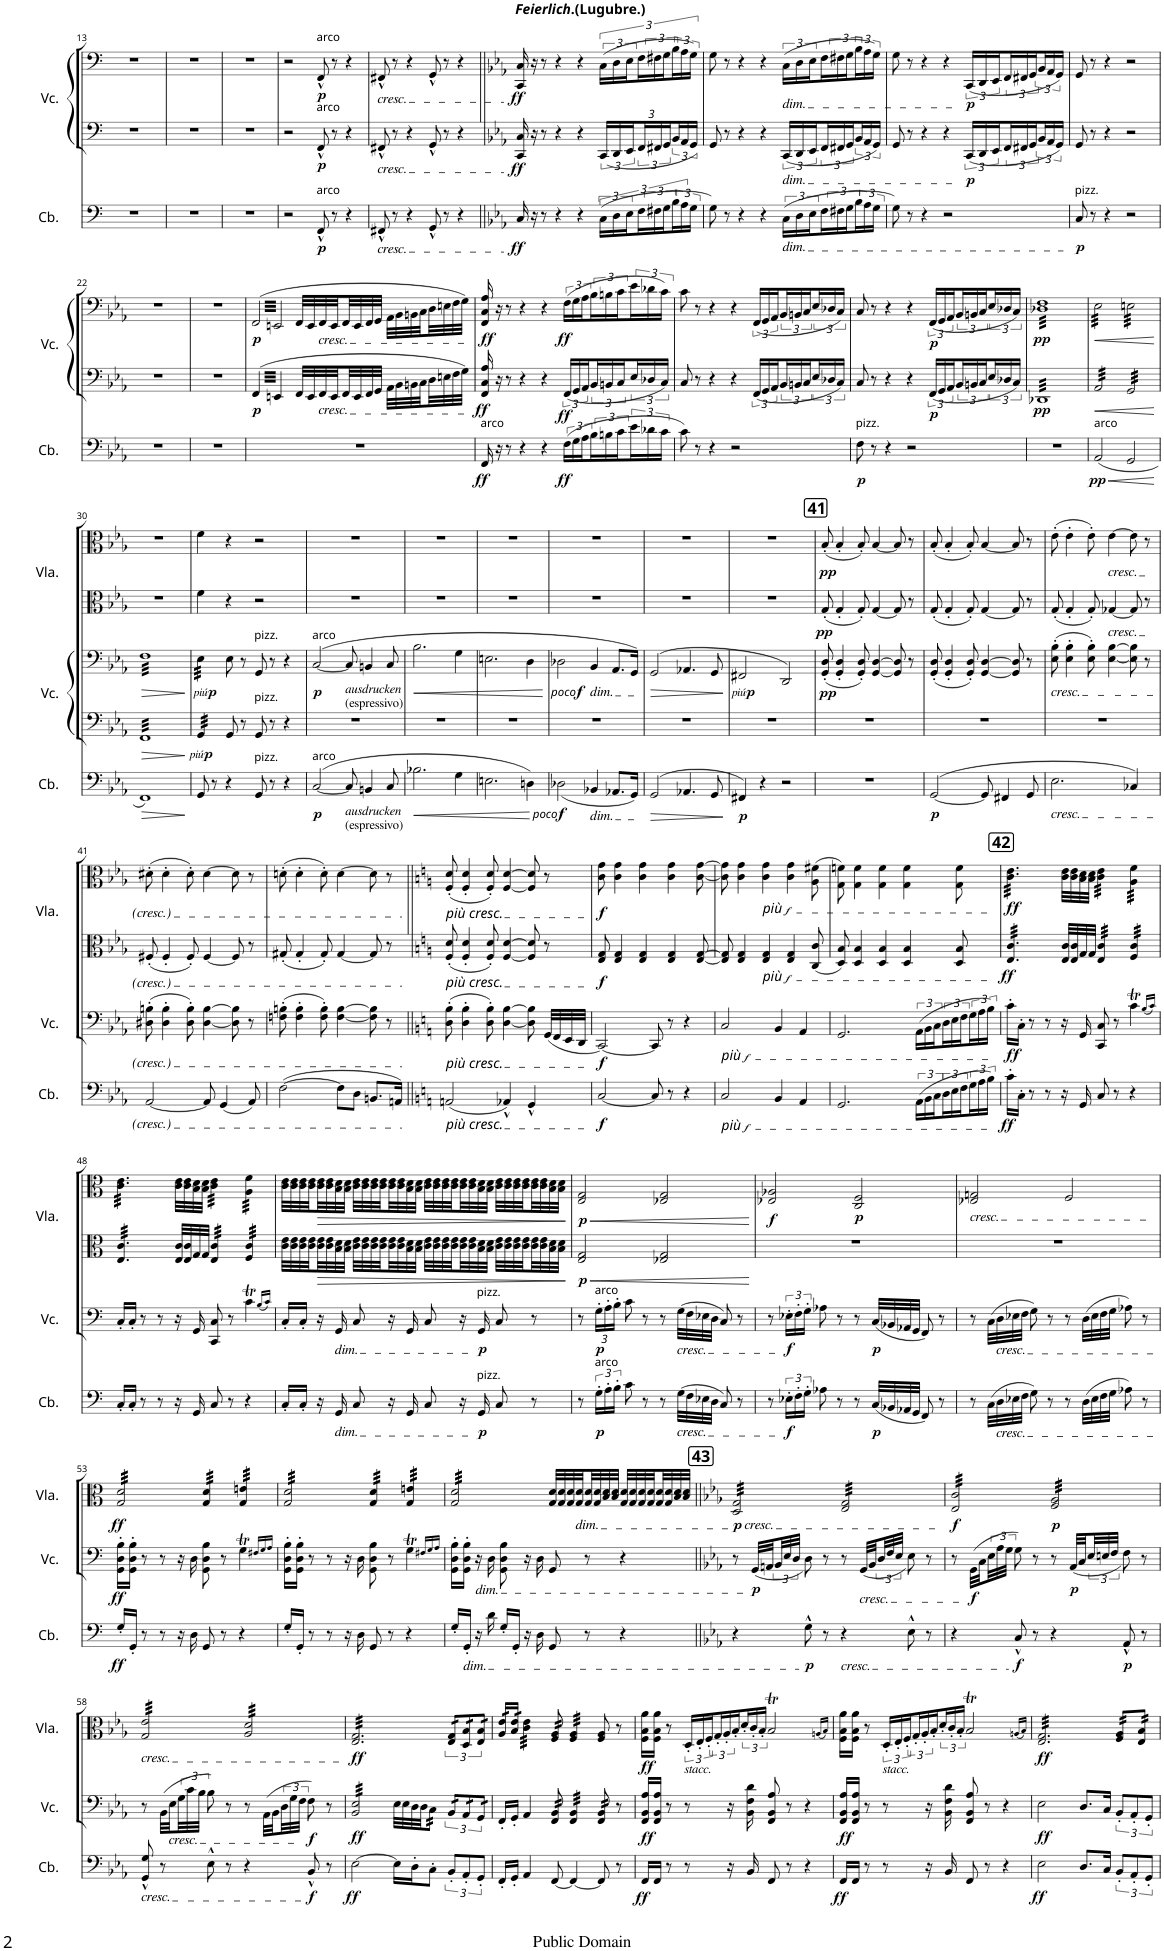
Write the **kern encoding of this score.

**kern	**dynam	**kern	**dynam	**kern	**dynam	**kern	**dynam	**kern	**dynam
*part5	*part5	*part4	*part4	*part3	*part3	*part2	*part2	*part1	*part1
*staff5	*staff5	*staff4	*staff4	*staff3	*staff3	*staff2	*staff2	*staff1	*staff1
*I"Contrabass	*	*I"Violoncello	*	*I"Violoncello	*	*I"Viola	*	*I"Viola	*
*I'Cb.	*	*I'Vc.	*	*I'Vc.	*	*I'Vla.	*	*I'Vla.	*
!!LO:PB:g=z
*clefF4	*	*clefF4	*	*clefF4	*	*clefC3	*	*clefC3	*
*Trd7c12	*	*	*	*	*	*	*	*	*
*k[]	*	*k[]	*	*	*	*k[]	*	*	*
*M4/4	*	*M4/4	*	*M4/4	*	*M4/4	*	*M4/4	*
=13	=13	=13	=13	=13	=13	=13	=13	=13	=13
1r	.	1r	.	1r	.	1r	.	1r	.
=14	=14	=14	=14	=14	=14	=14	=14	=14	=14
1r	.	1r	.	1r	.	1r	.	1r	.
=15	=15	=15	=15	=15	=15	=15	=15	=15	=15
1r	.	1r	.	1r	.	1r	.	1r	.
=16	=16	=16	=16	=16	=16	=16	=16	=16	=16
2r	.	2r	.	2r	.	1r	.	1r	.
!	!	!	!	!LO:TX:a:t=arco	!	!	!	!	!
!	!	!LO:TX:a:t=arco	!	!	!	!	!	!	!
!LO:TX:a:t=arco	!	!	!	!	!	!	!	!	!
!	!LO:DY:b	!	!LO:DY:b	!	!LO:DY:b	!	!	!	!
8FF^^/	p	8FF^^/	p	8FF^^/	p	.	.	.	.
8r	.	8r	.	8r	.	.	.	.	.
4r	.	4r	.	4r	.	.	.	.	.
=17	=17	=17	=17	=17	=17	=17	=17	=17	=17
!	!	!	!	!LO:TX:b:i:t=cresc.	!	!	!	!	!
!	!	!LO:TX:b:i:t=cresc.	!	!	!	!	!	!	!
!LO:TX:b:i:t=cresc.	!	!	!	!	!	!	!	!	!
8FF#X^^/	.	8FF#X^^/	.	8FF#X^^/	.	1r	.	1r	.
8r	.	8r	.	8r	.	.	.	.	.
4r	.	4r	.	4r	.	.	.	.	.
8GG^^/	.	8GG^^/	.	8GG^^/	.	.	.	.	.
8r	.	8r	.	8r	.	.	.	.	.
4r	.	4r	.	4r	.	.	.	.	.
=18||	=18||	=18||	=18||	=18||	=18||	=18||	=18||	=18||	=18||
*k[b-e-a-]	*	*k[b-e-a-]	*	*k[b-e-a-]	*	*k[b-e-a-]	*	*k[b-e-a-]	*
!	!LO:DY:b	!	!LO:DY:b	!	!LO:DY:b	!	!	!	!
16C/	ff	16CC/ 16C/	ff	16CC/ 16C/	ff	1r	.	1r	.
16r	.	16r	.	16r	.	.	.	.	.
8r	.	8r	.	8r	.	.	.	.	.
4r	.	4r	.	4r	.	.	.	.	.
4r	.	4r	.	4r	.	.	.	.	.
*	*	*Xbrackettup	*	*	*	*	*	*	*
(36C\LL	.	36CC/LL	.	(36C\LL	.	.	.	.	.
36D\	.	36DD/	.	36D\	.	.	.	.	.
36E-\J	.	36EE-/J	.	36E-\J	.	.	.	.	.
36F\L	.	36FF/L	.	36F\L	.	.	.	.	.
36F#X\	.	36FF#X/	.	36F#X\	.	.	.	.	.
36G\J	.	36GG/J	.	36G\J	.	.	.	.	.
36B-\L	.	36BB-/L	.	36B-\L	.	.	.	.	.
36A-\	.	36AA-/	.	36A-\	.	.	.	.	.
36G\JJ	.	36GG/JJ	.	36G\JJ)	.	.	.	.	.
=19	=19	=19	=19	=19	=19	=19	=19	=19	=19
8G\)	.	8GG/	.	8G\	.	1r	.	1r	.
8r	.	8r	.	8r	.	.	.	.	.
4r	.	4r	.	4r	.	.	.	.	.
4r	.	4r	.	4r	.	.	.	.	.
!	!	!	!	!LO:TX:b:i:t=dim.	!	!	!	!	!
!	!	!LO:TX:b:i:t=dim.	!	!	!	!	!	!	!
!LO:TX:b:i:t=dim.	!	!	!	!	!	!	!	!	!
(36C\LL	.	36CC/LL	.	(36C\LL	.	.	.	.	.
36D\	.	36DD/	.	36D\	.	.	.	.	.
36E-\J	.	36EE-/J	.	36E-\J	.	.	.	.	.
36F\L	.	36FF/L	.	36F\L	.	.	.	.	.
36F#X\	.	36FF#X/	.	36F#X\	.	.	.	.	.
36G\J	.	36GG/J	.	36G\J	.	.	.	.	.
36B-\L	.	36BB-/L	.	36B-\L	.	.	.	.	.
36A-\	.	36AA-/	.	36A-\	.	.	.	.	.
36G\JJ	.	36GG/JJ	.	36G\JJ)	.	.	.	.	.
=20	=20	=20	=20	=20	=20	=20	=20	=20	=20
8G\)	.	8GG/	.	8G\	.	1r	.	1r	.
8r	.	8r	.	8r	.	.	.	.	.
4r	.	4r	.	4r	.	.	.	.	.
2r	.	4r	.	4r	.	.	.	.	.
*	*	*	*	*Xbrackettup	*	*	*	*	*
!	!	!	!LO:DY:b	!	!LO:DY:b	!	!	!	!
.	.	36CC/LL	p	(36CC/LL	p	.	.	.	.
.	.	36DD/	.	36DD/	.	.	.	.	.
.	.	36EE-/J	.	36EE-/J	.	.	.	.	.
.	.	36FF/L	.	36FF/L	.	.	.	.	.
.	.	36FF#X/	.	36FF#X/	.	.	.	.	.
.	.	36GG/J	.	36GG/J	.	.	.	.	.
.	.	36BB-/L	.	36BB-/L	.	.	.	.	.
.	.	36AA-/	.	36AA-/	.	.	.	.	.
.	.	36GG/JJ	.	36GG/JJ)	.	.	.	.	.
=21	=21	=21	=21	=21	=21	=21	=21	=21	=21
!LO:TX:a:t=pizz.	!	!	!	!	!	!	!	!	!
!	!LO:DY:b	!	!	!	!	!	!	!	!
8C/	p	8GG/	.	8GG/	.	1r	.	1r	.
8r	.	8r	.	8r	.	.	.	.	.
4r	.	4r	.	4r	.	.	.	.	.
2r	.	2r	.	2r	.	.	.	.	.
!!LO:LB:g=z
=22	=22	=22	=22	=22	=22	=22	=22	=22	=22
1r	.	1r	.	1r	.	1r	.	1r	.
=23	=23	=23	=23	=23	=23	=23	=23	=23	=23
1r	.	1r	.	1r	.	1r	.	1r	.
=24	=24	=24	=24	=24	=24	=24	=24	=24	=24
!	!	!	!LO:DY:b	!	!LO:DY:b	!	!	!	!
*	*	*	*	*tremolo	*	*	*	*	*
1r	.	4FF/	p	(32FF/LLL	p	1r	.	1r	.
.	.	.	.	32EEn/	.	.	.	.	.
.	.	.	.	32FF/	.	.	.	.	.
.	.	.	.	32EEn/	.	.	.	.	.
.	.	.	.	32FF/	.	.	.	.	.
.	.	.	.	32EEn/	.	.	.	.	.
.	.	.	.	32FF/	.	.	.	.	.
.	.	.	.	32EEn/	.	.	.	.	.
.	.	4EEn/	.	32FF/	.	.	.	.	.
.	.	.	.	32EEn/	.	.	.	.	.
.	.	.	.	32FF/	.	.	.	.	.
.	.	.	.	32EEn/	.	.	.	.	.
.	.	.	.	32FF/	.	.	.	.	.
.	.	.	.	32EEn/	.	.	.	.	.
.	.	.	.	32FF/	.	.	.	.	.
.	.	.	.	32EEn/JJJ	.	.	.	.	.
*	*	*	*	*Xtremolo	*	*	*	*	*
.	.	32FF/LLL	.	32FF/LLL	.	.	.	.	.
.	.	32EE/	.	32EE/	.	.	.	.	.
!	!	!	!	!LO:TX:b:i:t=cresc.	!	!	!	!	!
!	!	!LO:TX:b:i:t=cresc.	!	!	!	!	!	!	!
.	.	32FF/	.	32FF/	.	.	.	.	.
.	.	32EE/	.	32EE/	.	.	.	.	.
.	.	32FF/	.	32FF/	.	.	.	.	.
.	.	32EE/	.	32EE/	.	.	.	.	.
.	.	32FF/	.	32FF/	.	.	.	.	.
.	.	32GG/JJJ	.	32GG/JJJ	.	.	.	.	.
.	.	32AA-\LLL	.	32AA-\LLL	.	.	.	.	.
.	.	32BB-\	.	32BB-\	.	.	.	.	.
.	.	32BBn\	.	32BBn\	.	.	.	.	.
.	.	32C\	.	32C\	.	.	.	.	.
.	.	32D\	.	32D\	.	.	.	.	.
.	.	32En\	.	32En\	.	.	.	.	.
.	.	32F\	.	32F\	.	.	.	.	.
.	.	32G\JJJ	.	32G\JJJ)	.	.	.	.	.
=25	=25	=25	=25	=25	=25	=25	=25	=25	=25
!LO:TX:a:t=arco	!	!	!	!	!	!	!	!	!
!	!LO:DY:b	!	!LO:DY:b	!	!LO:DY:b	!	!	!	!
16FF/	ff	16FF/ 16C/ 16A-/	ff	16FF/ 16C/ 16A-/	ff	1r	.	1r	.
16r	.	16r	.	16r	.	.	.	.	.
8r	.	8r	.	8r	.	.	.	.	.
4r	.	4r	.	4r	.	.	.	.	.
4r	.	4r	.	4r	.	.	.	.	.
*	*	*brackettup	*	*brackettup	*	*	*	*	*
!	!LO:DY:b	!	!LO:DY:b	!	!LO:DY:b	!	!	!	!
(36F\LL	ff	36FF/LL	ff	(36F\LL	ff	.	.	.	.
36G\	.	36GG/	.	36G\	.	.	.	.	.
36A-\J	.	36AA-/J	.	36A-\J	.	.	.	.	.
36B-\L	.	36BB-/L	.	36B-\L	.	.	.	.	.
36Bn\	.	36BBn/	.	36Bn\	.	.	.	.	.
36c\J	.	36C/J	.	36c\J	.	.	.	.	.
36e-\L	.	36E-/L	.	36e-\L	.	.	.	.	.
36d-X\	.	36D-X/	.	36d-X\	.	.	.	.	.
36c\JJ	.	36C/JJ	.	36c\JJ)	.	.	.	.	.
=26	=26	=26	=26	=26	=26	=26	=26	=26	=26
8c\)	.	8C/	.	8c\	.	1r	.	1r	.
8r	.	8r	.	8r	.	.	.	.	.
4r	.	4r	.	4r	.	.	.	.	.
2r	.	4r	.	4r	.	.	.	.	.
*	*	*Xbrackettup	*	*Xbrackettup	*	*	*	*	*
.	.	36FF/LL	.	(36FF/LL	.	.	.	.	.
.	.	36GG/	.	36GG/	.	.	.	.	.
.	.	36AA-/J	.	36AA-/J	.	.	.	.	.
.	.	36BB-/L	.	36BB-/L	.	.	.	.	.
.	.	36BBn/	.	36BBn/	.	.	.	.	.
.	.	36C/J	.	36C/J	.	.	.	.	.
.	.	36E-/L	.	36E-/L	.	.	.	.	.
.	.	36D-X/	.	36D-X/	.	.	.	.	.
.	.	36C/JJ	.	36C/JJ)	.	.	.	.	.
=27	=27	=27	=27	=27	=27	=27	=27	=27	=27
!LO:TX:a:t=pizz.	!	!	!	!	!	!	!	!	!
!	!LO:DY:b	!	!	!	!	!	!	!	!
8F\	p	8C/	.	8C/	.	1r	.	1r	.
8r	.	8r	.	8r	.	.	.	.	.
4r	.	4r	.	4r	.	.	.	.	.
2r	.	4r	.	4r	.	.	.	.	.
!	!	!	!LO:DY:b	!	!LO:DY:b	!	!	!	!
.	.	36FF/LL	p	(36FF/LL	p	.	.	.	.
.	.	36GG/	.	36GG/	.	.	.	.	.
.	.	36AA-/J	.	36AA-/J	.	.	.	.	.
.	.	36BB-/L	.	36BB-/L	.	.	.	.	.
.	.	36BBn/	.	36BBn/	.	.	.	.	.
.	.	36C/J	.	36C/J	.	.	.	.	.
.	.	36E-/L	.	36E-/L	.	.	.	.	.
.	.	36D-X/	.	36D-X/	.	.	.	.	.
.	.	36C/JJ	.	36C/JJ)	.	.	.	.	.
=28	=28	=28	=28	=28	=28	=28	=28	=28	=28
!	!	!	!LO:DY:b	!	!LO:DY:b	!	!	!	!
*	*	*tremolo	*	*	*	*	*	*	*
*	*	*	*	*tremolo	*	*	*	*	*
1r	.	32DD-XLLL	pp	32D-X 32FLLL	pp	1r	.	1r	.
.	.	32DD-X	.	32D-X 32F	.	.	.	.	.
.	.	32DD-X	.	32D-X 32F	.	.	.	.	.
.	.	32DD-X	.	32D-X 32F	.	.	.	.	.
.	.	32DD-X	.	32D-X 32F	.	.	.	.	.
.	.	32DD-X	.	32D-X 32F	.	.	.	.	.
.	.	32DD-X	.	32D-X 32F	.	.	.	.	.
.	.	32DD-X	.	32D-X 32F	.	.	.	.	.
.	.	32DD-X	.	32D-X 32F	.	.	.	.	.
.	.	32DD-X	.	32D-X 32F	.	.	.	.	.
.	.	32DD-X	.	32D-X 32F	.	.	.	.	.
.	.	32DD-X	.	32D-X 32F	.	.	.	.	.
.	.	32DD-X	.	32D-X 32F	.	.	.	.	.
.	.	32DD-X	.	32D-X 32F	.	.	.	.	.
.	.	32DD-X	.	32D-X 32F	.	.	.	.	.
.	.	32DD-X	.	32D-X 32F	.	.	.	.	.
.	.	32DD-X	.	32D-X 32F	.	.	.	.	.
.	.	32DD-X	.	32D-X 32F	.	.	.	.	.
.	.	32DD-X	.	32D-X 32F	.	.	.	.	.
.	.	32DD-X	.	32D-X 32F	.	.	.	.	.
.	.	32DD-X	.	32D-X 32F	.	.	.	.	.
.	.	32DD-X	.	32D-X 32F	.	.	.	.	.
.	.	32DD-X	.	32D-X 32F	.	.	.	.	.
.	.	32DD-X	.	32D-X 32F	.	.	.	.	.
.	.	32DD-X	.	32D-X 32F	.	.	.	.	.
.	.	32DD-X	.	32D-X 32F	.	.	.	.	.
.	.	32DD-X	.	32D-X 32F	.	.	.	.	.
.	.	32DD-X	.	32D-X 32F	.	.	.	.	.
.	.	32DD-X	.	32D-X 32F	.	.	.	.	.
.	.	32DD-X	.	32D-X 32F	.	.	.	.	.
.	.	32DD-X	.	32D-X 32F	.	.	.	.	.
.	.	32DD-XJJJ	.	32D-X 32FJJJ	.	.	.	.	.
=29	=29	=29	=29	=29	=29	=29	=29	=29	=29
!LO:TX:a:t=arco	!	!	!	!	!	!	!	!	!
!	!LO:HP:b	!	!	!	!LO:HP:b	!	!	!	!
!	!LO:DY:n=1:b	!	!	!	!	!	!	!	!
(2AA-/	< pp	32AA-/LLL	.	32E-\LLL	<	1r	.	1r	.
.	.	32AA-/	.	32E-\	.	.	.	.	.
.	.	32AA-/	.	32E-\	.	.	.	.	.
.	.	32AA-/	.	32E-\	.	.	.	.	.
.	.	32AA-/	.	32E-\	.	.	.	.	.
.	.	32AA-/	.	32E-\	.	.	.	.	.
.	.	32AA-/	.	32E-\	.	.	.	.	.
.	.	32AA-/	.	32E-\	.	.	.	.	.
.	.	32AA-/	.	32E-\	.	.	.	.	.
.	.	32AA-/	.	32E-\	.	.	.	.	.
.	.	32AA-/	.	32E-\	.	.	.	.	.
.	.	32AA-/	.	32E-\	.	.	.	.	.
.	.	32AA-/	.	32E-\	.	.	.	.	.
.	.	32AA-/	.	32E-\	.	.	.	.	.
.	.	32AA-/	.	32E-\	.	.	.	.	.
.	.	32AA-/JJJ	.	32E-\JJJ	.	.	.	.	.
2GG/	.	32GG/LLL	.	32En\LLL	.	.	.	.	.
.	.	32GG/	.	32En\	.	.	.	.	.
.	.	32GG/	.	32En\	.	.	.	.	.
.	.	32GG/	.	32En\	.	.	.	.	.
.	.	32GG/	.	32En\	.	.	.	.	.
.	.	32GG/	.	32En\	.	.	.	.	.
.	.	32GG/	.	32En\	.	.	.	.	.
.	.	32GG/	.	32En\	.	.	.	.	.
.	.	32GG/	.	32En\	.	.	.	.	.
.	.	32GG/	.	32En\	.	.	.	.	.
.	.	32GG/	.	32En\	.	.	.	.	.
.	.	32GG/	.	32En\	.	.	.	.	.
.	.	32GG/	.	32En\	.	.	.	.	.
.	.	32GG/	.	32En\	.	.	.	.	.
.	.	32GG/	.	32En\	.	.	.	.	.
.	.	32GG/JJJ	.	32En\JJJ	.	.	.	.	.
.	[	.	.	.	[	.	.	.	.
!!LO:LB:g=z
=30	=30	=30	=30	=30	=30	=30	=30	=30	=30
!	!LO:HP:b	!	!	!	!LO:HP:b	!	!	!	!
1FF)	>	32FFLLL	.	32FLLL	>	1r	.	1r	.
.	.	32FF	.	32F	.	.	.	.	.
.	.	32FF	.	32F	.	.	.	.	.
.	.	32FF	.	32F	.	.	.	.	.
.	.	32FF	.	32F	.	.	.	.	.
.	.	32FF	.	32F	.	.	.	.	.
.	.	32FF	.	32F	.	.	.	.	.
.	.	32FF	.	32F	.	.	.	.	.
.	.	32FF	.	32F	.	.	.	.	.
.	.	32FF	.	32F	.	.	.	.	.
.	.	32FF	.	32F	.	.	.	.	.
.	.	32FF	.	32F	.	.	.	.	.
.	.	32FF	.	32F	.	.	.	.	.
.	.	32FF	.	32F	.	.	.	.	.
.	.	32FF	.	32F	.	.	.	.	.
.	.	32FF	.	32F	.	.	.	.	.
.	.	32FF	.	32F	.	.	.	.	.
.	.	32FF	.	32F	.	.	.	.	.
.	.	32FF	.	32F	.	.	.	.	.
.	.	32FF	.	32F	.	.	.	.	.
.	.	32FF	.	32F	.	.	.	.	.
.	.	32FF	.	32F	.	.	.	.	.
.	.	32FF	.	32F	.	.	.	.	.
.	.	32FF	.	32F	.	.	.	.	.
.	.	32FF	.	32F	.	.	.	.	.
.	.	32FF	.	32F	.	.	.	.	.
.	.	32FF	.	32F	.	.	.	.	.
.	.	32FF	.	32F	.	.	.	.	.
.	.	32FF	.	32F	.	.	.	.	.
.	.	32FF	.	32F	.	.	.	.	.
.	.	32FF	.	32F	.	.	.	.	.
.	.	32FFJJJ	.	32FJJJ	.	.	.	.	.
.	]	.	.	.	]	.	.	.	.
=31	=31	=31	=31	=31	=31	=31	=31	=31	=31
!	!	!	!LO:DY:b	!	!	!	!	!	!
!	!	!	!LO:DY:n=1:b	!	!LO:DY:b	!	!	!	!
!	!	!	!	!	!LO:DY:n=1:b	!	!	!	!
8GG/	.	32GG/LLL	other-dynamics p	32E-\LLL	other-dynamics p	4f\	.	4f\	.
.	.	32GG/	.	32E-\	.	.	.	.	.
.	.	32GG/	.	32E-\	.	.	.	.	.
.	.	32GG/	.	32E-\	.	.	.	.	.
8r	.	32GG/	.	32E-\	.	.	.	.	.
.	.	32GG/	.	32E-\	.	.	.	.	.
.	.	32GG/	.	32E-\	.	.	.	.	.
.	.	32GG/JJJ	.	32E-\JJJ	.	.	.	.	.
*	*	*	*	*Xtremolo	*	*	*	*	*
*	*	*Xtremolo	*	*	*	*	*	*	*
4r	.	8GG/	.	8E-\	.	4r	.	4r	.
.	.	8r	.	8r	.	.	.	.	.
!	!	!	!	!LO:TX:a:t=pizz.	!	!	!	!	!
!	!	!LO:TX:a:t=pizz.	!	!	!	!	!	!	!
!LO:TX:a:t=pizz.	!	!	!	!	!	!	!	!	!
8GG/	.	8GG/	.	8GG/	.	2r	.	2r	.
8r	.	8r	.	8r	.	.	.	.	.
4r	.	4r	.	4r	.	.	.	.	.
=32	=32	=32	=32	=32	=32	=32	=32	=32	=32
!	!	!	!	!LO:TX:a:t=arco	!	!	!	!	!
!LO:TX:a:t=arco	!	!	!	!	!	!	!	!	!
!	!LO:DY:b	!	!	!	!LO:DY:b	!	!	!	!
([2C/	p	1r	.	([2C/	p	1r	.	1r	.
!	!	!	!	!LO:TX:b:i:t=ausdrucken	!	!	!	!	!
!	!	!	!	!LO:TX:b:t=(espressivo)	!	!	!	!	!
!LO:TX:b:i:t=ausdrucken	!	!	!	!	!	!	!	!	!
!LO:TX:b:t=(espressivo)	!	!	!	!	!	!	!	!	!
8C/]	.	.	.	8C/]	.	.	.	.	.
4BBn/	.	.	.	4BBn/	.	.	.	.	.
8C/	.	.	.	8C/	.	.	.	.	.
=33	=33	=33	=33	=33	=33	=33	=33	=33	=33
!	!LO:HP:b	!	!	!	!LO:HP:b	!	!	!	!
2.B-X\	<	1r	.	2.B-\	<	1r	.	1r	.
4G\	.	.	.	4G\	.	.	.	.	.
=34	=34	=34	=34	=34	=34	=34	=34	=34	=34
2.En\	.	1r	.	2.En\	.	1r	.	1r	.
4Dn\)	.	.	.	4D\	.	.	.	.	.
.	[	.	.	.	[	.	.	.	.
=35	=35	=35	=35	=35	=35	=35	=35	=35	=35
!	!LO:DY:b	!	!	!	!	!	!	!	!
!	!LO:DY:n=1:b	!	!	!	!LO:DY:b	!	!	!	!
!	!	!	!	!	!LO:DY:n=1:b	!	!	!	!
(<2D-X\	other-dynamics f	1r	.	2D-X\	other-dynamics f	1r	.	1r	.
!	!	!	!	!LO:TX:b:i:t=dim.	!	!	!	!	!
!LO:TX:b:i:t=dim.	!	!	!	!	!	!	!	!	!
4BB-X/	.	.	.	4BB-/	.	.	.	.	.
8.AA-X/L	.	.	.	8.AA-/L	.	.	.	.	.
16GG/Jk)	.	.	.	16GG/Jk)	.	.	.	.	.
=36	=36	=36	=36	=36	=36	=36	=36	=36	=36
!	!LO:HP:b	!	!	!	!LO:HP:b	!	!	!	!
(>2GG/	>	1r	.	(>2GG/	>	1r	.	1r	.
4.AA-X/	.	.	.	4.AA-X/	.	.	.	.	.
8GG/	.	.	.	8GG/	.	.	.	.	.
.	]	.	.	.	]	.	.	.	.
=37	=37	=37	=37	=37	=37	=37	=37	=37	=37
!	!LO:DY:b	!	!	!	!LO:DY:b	!	!	!	!
!	!	!	!	!	!LO:DY:n=1:b	!	!	!	!
4FF#X/)	p	1r	.	2FF#X/	other-dynamics p	1r	.	1r	.
4r	.	.	.	.	.	.	.	.	.
2r	.	.	.	2DD/)	.	.	.	.	.
=38	=38	=38	=38	=38	=38	=38	=38	=38	=38
!	!	!	!	!	!LO:DY:b	!	!LO:DY:b	!	!LO:DY:b
1r	.	1r	.	(8GG/' 8D/'	pp	8G'/	pp	(8B-'/	pp
.	.	.	.	4GG/' 4D/'	.	4G'/	.	4B-'/	.
.	.	.	.	8GG/' 8D/')	.	8G'/	.	8B-'/)	.
.	.	.	.	[4GG/ [4D/	.	[4G/	.	[4B-/	.
.	.	.	.	8GG/] 8D/]	.	8G/]	.	8B-/]	.
.	.	.	.	8r	.	8r	.	8r	.
=39	=39	=39	=39	=39	=39	=39	=39	=39	=39
!	!LO:DY:b	!	!	!	!	!	!	!	!
([2GG/	p	1r	.	(8GG/' 8D/'	.	8G'/	.	(8B-'/	.
.	.	.	.	4GG/' 4D/'	.	4G'/	.	4B-'/	.
.	.	.	.	8GG/' 8D/')	.	8G'/	.	8B-'/)	.
8GG/]	.	.	.	[4GG/ [4D/	.	[4G/	.	[4B-/	.
4FF#X/	.	.	.	.	.	.	.	.	.
.	.	.	.	8GG/] 8D/]	.	8G/]	.	8B-/]	.
8GG/	.	.	.	8r	.	8r	.	8r	.
=40	=40	=40	=40	=40	=40	=40	=40	=40	=40
!	!	!	!	!LO:TX:b:i:t=cresc.	!	!	!	!	!
!LO:TX:b:i:t=cresc.	!	!	!	!	!	!	!	!	!
2.E-\	.	1r	.	(8E-\' 8B-\'	.	8G'/	.	(8e-'\	.
.	.	.	.	4E-\' 4B-\'	.	4G'/	.	4e-'\	.
.	.	.	.	8E-\' 8B-\')	.	8G'/	.	8e-'\)	.
!	!	!	!	!	!	!	!	!LO:TX:b:i:t=cresc.	!
!	!	!	!	!	!	!LO:TX:b:i:t=cresc.	!	!	!
.	.	.	.	[4E-\ [4B-\	.	[4G-X/	.	[4e-\	.
4C-X/)	.	.	.	8E-\] 8B-\]	.	8G-/]	.	8e-\]	.
.	.	.	.	8r	.	8r	.	8r	.
!!LO:LB:g=z
=41	=41	=41	=41	=41	=41	=41	=41	=41	=41
[2AA-/	.	1r	.	(8D#X\' 8Bn\'	.	8F#X'/	.	(8d#X'\	.
.	.	.	.	4D#\' 4B\'	.	4F#'/	.	4d#'\	.
.	.	.	.	8D#\' 8B\')	.	8F#'/	.	8d#'\)	.
8AA-/]	.	.	.	[4D#\ [4B\	.	[4F#/	.	[4d#\	.
(4GG/	.	.	.	.	.	.	.	.	.
.	.	.	.	8D#\] 8B\]	.	8F#/]	.	8d#\]	.
8AA-/)	.	.	.	8r	.	8r	.	8r	.
=42	=42	=42	=42	=42	=42	=42	=42	=42	=42
([2F\	.	1r	.	(8Fn\' 8Bn\'	.	8G#X'/	.	(8dn'\	.
.	.	.	.	4F\' 4B\'	.	4G#'/	.	4d'\	.
.	.	.	.	8F\' 8B\')	.	8G#'/	.	8d'\)	.
8F\L]	.	.	.	[4F\ [4B\	.	[4G#/	.	[4d\	.
8D\J	.	.	.	.	.	.	.	.	.
8.BBn/L	.	.	.	8F\] 8B\]	.	8G#/]	.	8d\]	.
.	.	.	.	8r	.	8r	.	8r	.
16AAn/Jk)	.	.	.	.	.	.	.	.	.
=43||	=43||	=43||	=43||	=43||	=43||	=43||	=43||	=43||	=43||
*k[]	*	*k[]	*	*k[]	*	*k[]	*	*k[]	*
!	!	!	!	!	!	!	!	!LO:TX:b:i:t=più cresc.	!
!	!	!	!	!	!	!LO:TX:b:i:t=più cresc.	!	!	!
!	!	!	!	!LO:TX:b:i:t=più cresc.	!	!	!	!	!
!LO:TX:b:i:t=più cresc.	!	!	!	!	!	!	!	!	!
(2AAn/	.	1r	.	(8D\' 8B\'	.	8F/' 8d/'	.	(8F/' 8d/'	.
.	.	.	.	4D\' 4B\'	.	4F/' 4d/'	.	4F/' 4d/'	.
.	.	.	.	8D\' 8B\')	.	8F/' 8d/'	.	8F/' 8d/')	.
4AA-X^^/)	.	.	.	[4D\ [4B\	.	[4F/ [4d/	.	[4F/ [4d/	.
4GG^^/	.	.	.	8D\] 8B\]	.	8F/] 8d/]	.	8F/] 8d/]	.
.	.	.	.	(32GG/LLL	.	8r	.	8r	.
.	.	.	.	32FF/	.	.	.	.	.
.	.	.	.	32EE/	.	.	.	.	.
.	.	.	.	32DD/JJJ	.	.	.	.	.
=44	=44	=44	=44	=44	=44	=44	=44	=44	=44
!	!LO:DY:b	!	!	!	!LO:DY:b	!	!LO:DY:b	!	!LO:DY:b
[2C/	f	1r	.	[2CC/)	f	8E/' 8G/'	f	8c\' 8g\'	f
.	.	.	.	.	.	4E/ 4G/	.	4c\ 4g\	.
.	.	.	.	.	.	4E/ 4G/	.	4c\ 4g\	.
8C/]	.	.	.	8CC/]	.	.	.	.	.
8r	.	.	.	8r	.	4E/ 4G/	.	4c\ 4g\	.
4r	.	.	.	4r	.	.	.	.	.
.	.	.	.	.	.	[8E/ [8G/	.	[8c\ [8g\	.
=45	=45	=45	=45	=45	=45	=45	=45	=45	=45
!	!	!	!	!LO:TX:b:i:t=più	!	!	!	!	!
!LO:TX:b:i:t=più	!	!	!	!	!	!	!	!	!
2C/	.	1r	.	2C/	.	8E/] 8G/]	.	8c\] 8g\]	.
.	.	.	.	.	.	4E/ 4G/	.	4c\ 4g\	.
!	!	!	!	!	!	!	!	!LO:TX:b:i:t=più	!
!	!	!	!	!	!	!LO:TX:b:i:t=più	!	!	!
.	.	.	.	.	.	4E/ 4G/	.	4c\ 4g\	.
4BB/	.	.	.	4BB/	.	.	.	.	.
.	.	.	.	.	.	4E/ 4G/	.	4c\ 4g\	.
4AA/	.	.	.	4AA/	.	.	.	.	.
.	.	.	.	.	.	8C/ 8c/	.	(8A\ 8f#X\	.
=46	=46	=46	=46	=46	=46	=46	=46	=46	=46
2.GG/	.	1r	.	2.GG/	.	8D/ 8B/	.	8G\ 8fn\)	.
.	.	.	.	.	.	4D/ 4B/	.	4G\ 4f\	.
.	.	.	.	.	.	4D/ 4B/	.	4G\ 4f\	.
.	.	.	.	.	.	4D/ 4B/	.	4G\ 4f\	.
*	*	*	*	*brackettup	*	*	*	*	*
(36AA\LL	.	.	.	(36AA\LL	.	.	.	.	.
36BB\	.	.	.	36BB\	.	.	.	.	.
36C\J	.	.	.	36C\J	.	.	.	.	.
36D\L	.	.	.	36D\L	.	.	.	.	.
36E\	.	.	.	36E\	.	.	.	.	.
.	.	.	.	.	.	8D/ 8B/	.	8G\ 8f\	.
36F\J	.	.	.	36F\J	.	.	.	.	.
36G\L	.	.	.	36G\L	.	.	.	.	.
36A\	.	.	.	36A\	.	.	.	.	.
36B\JJ)	.	.	.	36B\JJ)	.	.	.	.	.
=47	=47	=47	=47	=47	=47	=47	=47	=47	=47
!	!LO:DY:b	!	!	!	!LO:DY:b	!	!LO:DY:b	!	!LO:DY:b
*	*	*	*	*	*	*tremolo	*	*	*
*	*	*	*	*	*	*	*	*tremolo	*
16c'\LL	ff	1r	.	16c'\LL	ff	32E/ 32c/LLL	ff	32c\ 32e\LLL	ff
.	.	.	.	.	.	32E/ 32c/	.	32c\ 32e\	.
16C'\JJ	.	.	.	16C'\JJ	.	32E/ 32c/	.	32c\ 32e\	.
.	.	.	.	.	.	32E/ 32c/	.	32c\ 32e\	.
8r	.	.	.	8r	.	32E/ 32c/	.	32c\ 32e\	.
.	.	.	.	.	.	32E/ 32c/	.	32c\ 32e\	.
.	.	.	.	.	.	32E/ 32c/	.	32c\ 32e\	.
.	.	.	.	.	.	32E/ 32c/	.	32c\ 32e\	.
8r	.	.	.	8r	.	32E/ 32c/	.	32c\ 32e\	.
.	.	.	.	.	.	32E/ 32c/	.	32c\ 32e\	.
.	.	.	.	.	.	32E/ 32c/	.	32c\ 32e\	.
.	.	.	.	.	.	32E/ 32c/JJJ	.	32c\ 32e\JJJ	.
*	*	*	*	*	*	*	*	*Xtremolo	*
*	*	*	*	*	*	*Xtremolo	*	*	*
16r	.	.	.	16r	.	32E/ 32c/LLL	.	32c\ 32e\LLL	.
.	.	.	.	.	.	32E/ 32c/	.	32c\ 32e\	.
16GG/	.	.	.	16GG/	.	32G/	.	32B\ 32d\	.
.	.	.	.	.	.	32G/JJJ	.	32B\ 32d\JJJ	.
*	*	*	*	*	*	*tremolo	*	*	*
*	*	*	*	*	*	*	*	*tremolo	*
8C/	.	.	.	8CC/ 8C/	.	32E/ 32c/LLL	.	32c\ 32e\LLL	.
.	.	.	.	.	.	32E/ 32c/	.	32c\ 32e\	.
.	.	.	.	.	.	32E/ 32c/	.	32c\ 32e\	.
.	.	.	.	.	.	32E/ 32c/	.	32c\ 32e\	.
8r	.	.	.	8r	.	32E/ 32c/	.	32c\ 32e\	.
.	.	.	.	.	.	32E/ 32c/	.	32c\ 32e\	.
.	.	.	.	.	.	32E/ 32c/	.	32c\ 32e\	.
.	.	.	.	.	.	32E/ 32c/JJJ	.	32c\ 32e\JJJ	.
4r	.	.	.	4cT\	.	32F/ 32c/LLL	.	32A\ 32f\LLL	.
.	.	.	.	.	.	32F/ 32c/	.	32A\ 32f\	.
.	.	.	.	.	.	32F/ 32c/	.	32A\ 32f\	.
.	.	.	.	.	.	32F/ 32c/	.	32A\ 32f\	.
.	.	.	.	.	.	32F/ 32c/	.	32A\ 32f\	.
.	.	.	.	.	.	32F/ 32c/	.	32A\ 32f\	.
.	.	.	.	.	.	32F/ 32c/	.	32A\ 32f\	.
.	.	.	.	.	.	32F/ 32c/JJJ	.	32A\ 32f\JJJ	.
.	.	.	.	(16qB/LL	.	.	.	.	.
.	.	.	.	16qc/JJ)	.	.	.	.	.
!!LO:LB:g=z
=48	=48	=48	=48	=48	=48	=48	=48	=48	=48
16C'/LL	.	1r	.	16C'/LL	.	32E/ 32c/LLL	.	32c\ 32e\LLL	.
.	.	.	.	.	.	32E/ 32c/	.	32c\ 32e\	.
16C'/JJ	.	.	.	16C'/JJ	.	32E/ 32c/	.	32c\ 32e\	.
.	.	.	.	.	.	32E/ 32c/	.	32c\ 32e\	.
8r	.	.	.	8r	.	32E/ 32c/	.	32c\ 32e\	.
.	.	.	.	.	.	32E/ 32c/	.	32c\ 32e\	.
.	.	.	.	.	.	32E/ 32c/	.	32c\ 32e\	.
.	.	.	.	.	.	32E/ 32c/	.	32c\ 32e\	.
8r	.	.	.	8r	.	32E/ 32c/	.	32c\ 32e\	.
.	.	.	.	.	.	32E/ 32c/	.	32c\ 32e\	.
.	.	.	.	.	.	32E/ 32c/	.	32c\ 32e\	.
.	.	.	.	.	.	32E/ 32c/JJJ	.	32c\ 32e\JJJ	.
*	*	*	*	*	*	*	*	*Xtremolo	*
*	*	*	*	*	*	*Xtremolo	*	*	*
16r	.	.	.	16r	.	32E/ 32c/LLL	.	32c\ 32e\LLL	.
.	.	.	.	.	.	32E/ 32c/	.	32c\ 32e\	.
16GG/	.	.	.	16GG/	.	32G/	.	32B\ 32d\	.
.	.	.	.	.	.	32G/JJJ	.	32B\ 32d\JJJ	.
*	*	*	*	*	*	*tremolo	*	*	*
*	*	*	*	*	*	*	*	*tremolo	*
8C/	.	.	.	8CC/ 8C/	.	32E/ 32c/LLL	.	32c\ 32e\LLL	.
.	.	.	.	.	.	32E/ 32c/	.	32c\ 32e\	.
.	.	.	.	.	.	32E/ 32c/	.	32c\ 32e\	.
.	.	.	.	.	.	32E/ 32c/	.	32c\ 32e\	.
8r	.	.	.	8r	.	32E/ 32c/	.	32c\ 32e\	.
.	.	.	.	.	.	32E/ 32c/	.	32c\ 32e\	.
.	.	.	.	.	.	32E/ 32c/	.	32c\ 32e\	.
.	.	.	.	.	.	32E/ 32c/JJJ	.	32c\ 32e\JJJ	.
4r	.	.	.	4cT\	.	32F/ 32c/LLL	.	32A\ 32f\LLL	.
.	.	.	.	.	.	32F/ 32c/	.	32A\ 32f\	.
.	.	.	.	.	.	32F/ 32c/	.	32A\ 32f\	.
.	.	.	.	.	.	32F/ 32c/	.	32A\ 32f\	.
.	.	.	.	.	.	32F/ 32c/	.	32A\ 32f\	.
.	.	.	.	.	.	32F/ 32c/	.	32A\ 32f\	.
.	.	.	.	.	.	32F/ 32c/	.	32A\ 32f\	.
.	.	.	.	.	.	32F/ 32c/JJJ	.	32A\ 32f\JJJ	.
*	*	*	*	*	*	*	*	*Xtremolo	*
*	*	*	*	*	*	*Xtremolo	*	*	*
.	.	.	.	(16qB/LL	.	.	.	.	.
.	.	.	.	16qc/JJ)	.	.	.	.	.
=49	=49	=49	=49	=49	=49	=49	=49	=49	=49
16C'/LL	.	1r	.	16C'/LL	.	32c\ 32e\LLL	.	32c\ 32e\LLL	.
.	.	.	.	.	.	32c\ 32e\	.	32c\ 32e\	.
16C'/JJ	.	.	.	16C'/JJ	.	32c\ 32e\	.	32c\ 32e\	.
.	.	.	.	.	.	32c\ 32e\	.	32c\ 32e\	.
!	!	!	!	!	!	!	!	!	!LO:HP:b
16r	.	.	.	16r	.	32c\ 32e\	.	32c\ 32e\	>
.	.	.	.	.	.	32c\ 32e\	.	32c\ 32e\	.
!	!	!	!	!LO:TX:b:i:t=dim.	!	!	!	!	!
!LO:TX:b:i:t=dim.	!	!	!	!	!	!	!	!	!
16GG/	.	.	.	16GG/	.	32B\ 32d\	.	32B\ 32d\	.
.	.	.	.	.	.	32B\ 32d\JJJ	.	32B\ 32d\JJJ	.
8C/	.	.	.	8C/	.	32c\ 32e\LLL	.	32c\ 32e\LLL	.
.	.	.	.	.	.	32c\ 32e\	.	32c\ 32e\	.
.	.	.	.	.	.	32c\ 32e\	.	32c\ 32e\	.
.	.	.	.	.	.	32c\ 32e\	.	32c\ 32e\	.
16r	.	.	.	16r	.	32c\ 32e\	.	32c\ 32e\	.
.	.	.	.	.	.	32c\ 32e\	.	32c\ 32e\	.
16GG/	.	.	.	16GG/	.	32B\ 32d\	.	32B\ 32d\	.
.	.	.	.	.	.	32B\ 32d\JJJ	.	32B\ 32d\JJJ	.
8C/	.	.	.	8C/	.	32c\ 32e\LLL	.	32c\ 32e\LLL	.
.	.	.	.	.	.	32c\ 32e\	.	32c\ 32e\	.
.	.	.	.	.	.	32c\ 32e\	.	32c\ 32e\	.
.	.	.	.	.	.	32c\ 32e\	.	32c\ 32e\	.
16r	.	.	.	16r	.	32c\ 32e\	.	32c\ 32e\	.
.	.	.	.	.	.	32c\ 32e\	.	32c\ 32e\	.
!	!	!	!	!LO:TX:a:t=pizz.	!	!	!	!	!
!LO:TX:a:t=pizz.	!	!	!	!	!	!	!	!	!
!	!LO:DY:b	!	!	!	!LO:DY:b	!	!	!	!
16GG/	p	.	.	16GG/	p	32B\ 32d\	.	32B\ 32d\	.
.	.	.	.	.	.	32B\ 32d\JJJ	.	32B\ 32d\JJJ	.
8C/	.	.	.	8C/	.	32c\ 32e\LLL	.	32c\ 32e\LLL	.
.	.	.	.	.	.	32c\ 32e\	.	32c\ 32e\	.
.	.	.	.	.	.	32c\ 32e\	.	32c\ 32e\	.
.	.	.	.	.	.	32c\ 32e\	.	32c\ 32e\	.
8r	.	.	.	8r	.	32c\ 32e\	.	32c\ 32e\	.
.	.	.	.	.	.	32c\ 32e\	.	32c\ 32e\	.
.	.	.	.	.	.	32B\ 32d\	.	32B\ 32d\	.
.	.	.	.	.	.	32B\ 32d\JJJ	.	32B\ 32d\JJJ	.
.	.	.	.	.	.	.	.	.	]
=50	=50	=50	=50	=50	=50	=50	=50	=50	=50
!	!	!	!	!	!	!	!LO:DY:b	!	!LO:HP:b
!	!	!	!	!	!	!	!	!	!LO:DY:n=1:b
8r	.	1r	.	8r	.	2E/ 2G/	p	2E/ 2G/	< p
*	*	*	*	*Xbrackettup	*	*	*	*	*
!	!	!	!	!LO:TX:a:t=arco	!	!	!	!	!
!LO:TX:a:t=arco	!	!	!	!	!	!	!	!	!
!	!LO:DY:b	!	!	!	!LO:DY:b	!	!	!	!
24G'\LL	p	.	.	24G'\LL	p	.	.	.	.
24A'\	.	.	.	24A'\	.	.	.	.	.
24B'\JJ	.	.	.	24B'\JJ	.	.	.	.	.
8c\	.	.	.	8c\	.	.	.	.	.
8r	.	.	.	8r	.	.	.	.	.
8r	.	.	.	8r	.	2E-X/ 2G/	.	2E-X/ 2G/	.
!	!	!	!	!LO:TX:b:i:t=cresc.	!	!	!	!	!
!LO:TX:b:i:t=cresc.	!	!	!	!	!	!	!	!	!
(32G\LLL	.	.	.	(32G\LLL	.	.	.	.	.
32F\	.	.	.	32F\	.	.	.	.	.
32E-X\	.	.	.	32E-X\	.	.	.	.	.
32D\JJJ	.	.	.	32D\JJJ	.	.	.	.	.
8C/)	.	.	.	8C/)	.	.	.	.	.
8r	.	.	.	8r	.	.	.	.	.
.	.	.	.	.	.	.	.	.	[
=51	=51	=51	=51	=51	=51	=51	=51	=51	=51
!	!	!	!	!	!	!	!	!	!LO:DY:b
8r	.	1r	.	8r	.	1r	.	2E-X/ 2A-X/	f
*	*	*	*	*brackettup	*	*	*	*	*
!	!LO:DY:b	!	!	!	!LO:DY:b	!	!	!	!
24E-X'\LL	f	.	.	24E-X'\LL	f	.	.	.	.
24F'\	.	.	.	24F'\	.	.	.	.	.
24G'\JJ	.	.	.	24G'\JJ	.	.	.	.	.
8A-X\	.	.	.	8A-X\	.	.	.	.	.
8r	.	.	.	8r	.	.	.	.	.
!	!	!	!	!	!	!	!	!	!LO:DY:b
8r	.	.	.	8r	.	.	.	2C/ 2F/	p
!	!LO:DY:b	!	!	!	!LO:DY:b	!	!	!	!
(32C/LLL	p	.	.	(32C/LLL	p	.	.	.	.
32BB-X/	.	.	.	32BB-X/	.	.	.	.	.
32AA-X/	.	.	.	32AA-X/	.	.	.	.	.
32GG/JJJ	.	.	.	32GG/JJJ	.	.	.	.	.
8FF/)	.	.	.	8FF/)	.	.	.	.	.
8r	.	.	.	8r	.	.	.	.	.
=52	=52	=52	=52	=52	=52	=52	=52	=52	=52
!	!	!	!	!	!	!	!	!LO:TX:b:i:t=cresc.	!
8r	.	1r	.	8r	.	1r	.	2E-X/ 2Gn/	.
(32C\LLL	.	.	.	(32C\LLL	.	.	.	.	.
!	!	!	!	!LO:TX:b:i:t=cresc.	!	!	!	!	!
!LO:TX:b:i:t=cresc.	!	!	!	!	!	!	!	!	!
32D\	.	.	.	32D\	.	.	.	.	.
32E-X\	.	.	.	32E-X\	.	.	.	.	.
32F\JJJ	.	.	.	32F\JJJ	.	.	.	.	.
8G\)	.	.	.	8G\)	.	.	.	.	.
8r	.	.	.	8r	.	.	.	.	.
8r	.	.	.	8r	.	.	.	2F/	.
(32D\LLL	.	.	.	(32D\LLL	.	.	.	.	.
32E-\	.	.	.	32E-\	.	.	.	.	.
32F\	.	.	.	32F\	.	.	.	.	.
32G\JJJ	.	.	.	32G\JJJ	.	.	.	.	.
8A-X\)	.	.	.	8A-X\)	.	.	.	.	.
8r	.	.	.	8r	.	.	.	.	.
!!LO:LB:g=z
=53	=53	=53	=53	=53	=53	=53	=53	=53	=53
!	!LO:DY:b	!	!	!	!LO:DY:b	!	!	!	!LO:DY:b
*	*	*	*	*	*	*	*	*tremolo	*
16G'/LL	ff	1r	.	16GG\' 16D\' 16B\'LL	ff	1r	.	32G/ 32d/LLL	ff
.	.	.	.	.	.	.	.	32G/ 32d/	.
16GG'/JJ	.	.	.	16GG\' 16D\' 16B\'JJ	.	.	.	32G/ 32d/	.
.	.	.	.	.	.	.	.	32G/ 32d/	.
8r	.	.	.	8r	.	.	.	32G/ 32d/	.
.	.	.	.	.	.	.	.	32G/ 32d/	.
.	.	.	.	.	.	.	.	32G/ 32d/	.
.	.	.	.	.	.	.	.	32G/ 32d/	.
8r	.	.	.	8r	.	.	.	32G/ 32d/	.
.	.	.	.	.	.	.	.	32G/ 32d/	.
.	.	.	.	.	.	.	.	32G/ 32d/	.
.	.	.	.	.	.	.	.	32G/ 32d/	.
16r	.	.	.	16r	.	.	.	32G/ 32d/	.
.	.	.	.	.	.	.	.	32G/ 32d/	.
16D\	.	.	.	16D\	.	.	.	32G/ 32d/	.
.	.	.	.	.	.	.	.	32G/ 32d/JJJ	.
8GG/	.	.	.	8GG\ 8D\ 8B\	.	.	.	32G/ 32d/LLL	.
.	.	.	.	.	.	.	.	32G/ 32d/	.
.	.	.	.	.	.	.	.	32G/ 32d/	.
.	.	.	.	.	.	.	.	32G/ 32d/	.
8r	.	.	.	8r	.	.	.	32G/ 32d/	.
.	.	.	.	.	.	.	.	32G/ 32d/	.
.	.	.	.	.	.	.	.	32G/ 32d/	.
.	.	.	.	.	.	.	.	32G/ 32d/JJJ	.
4r	.	.	.	4GT\	.	.	.	32G/ 32en/LLL	.
.	.	.	.	.	.	.	.	32G/ 32en/	.
.	.	.	.	.	.	.	.	32G/ 32en/	.
.	.	.	.	.	.	.	.	32G/ 32en/	.
.	.	.	.	.	.	.	.	32G/ 32en/	.
.	.	.	.	.	.	.	.	32G/ 32en/	.
.	.	.	.	.	.	.	.	32G/ 32en/	.
.	.	.	.	.	.	.	.	32G/ 32en/JJJ	.
.	.	.	.	16qF#X/LL	.	.	.	.	.
.	.	.	.	16qG/	.	.	.	.	.
.	.	.	.	16qA/JJ	.	.	.	.	.
=54	=54	=54	=54	=54	=54	=54	=54	=54	=54
16G'/LL	.	1r	.	16GG\' 16D\' 16B\'LL	.	1r	.	32G/ 32d/LLL	.
.	.	.	.	.	.	.	.	32G/ 32d/	.
16GG'/JJ	.	.	.	16GG\' 16D\' 16B\'JJ	.	.	.	32G/ 32d/	.
.	.	.	.	.	.	.	.	32G/ 32d/	.
8r	.	.	.	8r	.	.	.	32G/ 32d/	.
.	.	.	.	.	.	.	.	32G/ 32d/	.
.	.	.	.	.	.	.	.	32G/ 32d/	.
.	.	.	.	.	.	.	.	32G/ 32d/	.
8r	.	.	.	8r	.	.	.	32G/ 32d/	.
.	.	.	.	.	.	.	.	32G/ 32d/	.
.	.	.	.	.	.	.	.	32G/ 32d/	.
.	.	.	.	.	.	.	.	32G/ 32d/	.
16r	.	.	.	16r	.	.	.	32G/ 32d/	.
.	.	.	.	.	.	.	.	32G/ 32d/	.
16D\	.	.	.	16D\	.	.	.	32G/ 32d/	.
.	.	.	.	.	.	.	.	32G/ 32d/JJJ	.
8GG/	.	.	.	8GG\ 8D\ 8B\	.	.	.	32G/ 32d/LLL	.
.	.	.	.	.	.	.	.	32G/ 32d/	.
.	.	.	.	.	.	.	.	32G/ 32d/	.
.	.	.	.	.	.	.	.	32G/ 32d/	.
8r	.	.	.	8r	.	.	.	32G/ 32d/	.
.	.	.	.	.	.	.	.	32G/ 32d/	.
.	.	.	.	.	.	.	.	32G/ 32d/	.
.	.	.	.	.	.	.	.	32G/ 32d/JJJ	.
4r	.	.	.	4GT\	.	.	.	32G/ 32en/LLL	.
.	.	.	.	.	.	.	.	32G/ 32en/	.
.	.	.	.	.	.	.	.	32G/ 32en/	.
.	.	.	.	.	.	.	.	32G/ 32en/	.
.	.	.	.	.	.	.	.	32G/ 32en/	.
.	.	.	.	.	.	.	.	32G/ 32en/	.
.	.	.	.	.	.	.	.	32G/ 32en/	.
.	.	.	.	.	.	.	.	32G/ 32en/JJJ	.
.	.	.	.	16qF#X/LL	.	.	.	.	.
.	.	.	.	16qG/	.	.	.	.	.
.	.	.	.	16qA/JJ	.	.	.	.	.
=55	=55	=55	=55	=55	=55	=55	=55	=55	=55
16G'/LL	.	1r	.	16GG\' 16D\' 16B\'LL	.	1r	.	32G/ 32d/LLL	.
.	.	.	.	.	.	.	.	32G/ 32d/	.
!LO:TX:b:i:t=dim.	!	!	!	!	!	!	!	!	!
16GG'/JJ	.	.	.	16GG\' 16D\' 16B\'JJ	.	.	.	32G/ 32d/	.
.	.	.	.	.	.	.	.	32G/ 32d/	.
!	!	!	!	!LO:TX:b:i:t=dim.	!	!	!	!	!
16r	.	.	.	16r	.	.	.	32G/ 32d/	.
.	.	.	.	.	.	.	.	32G/ 32d/	.
16d\	.	.	.	16D\	.	.	.	32G/ 32d/	.
.	.	.	.	.	.	.	.	32G/ 32d/	.
16G'/LL	.	.	.	8GG\ 8D\ 8B\	.	.	.	32G/ 32d/	.
.	.	.	.	.	.	.	.	32G/ 32d/	.
16GG'/JJ	.	.	.	.	.	.	.	32G/ 32d/	.
.	.	.	.	.	.	.	.	32G/ 32d/	.
16r	.	.	.	16r	.	.	.	32G/ 32d/	.
.	.	.	.	.	.	.	.	32G/ 32d/	.
16D\	.	.	.	16D\	.	.	.	32G/ 32d/	.
.	.	.	.	.	.	.	.	32G/ 32d/JJJ	.
*	*	*	*	*	*	*	*	*Xtremolo	*
8GG/	.	.	.	8GG/	.	.	.	32G/ 32d/LLL	.
.	.	.	.	.	.	.	.	32G/ 32d/	.
.	.	.	.	.	.	.	.	32G/ 32d/	.
!	!	!	!	!	!	!	!	!LO:TX:b:i:t=dim.	!
.	.	.	.	.	.	.	.	32G/ 32d/	.
8r	.	.	.	8r	.	.	.	32G/ 32d/	.
.	.	.	.	.	.	.	.	32G/ 32d/	.
.	.	.	.	.	.	.	.	32B/ 32d/	.
.	.	.	.	.	.	.	.	32B/ 32d/JJJ	.
4r	.	.	.	4r	.	.	.	32G/ 32d/LLL	.
.	.	.	.	.	.	.	.	32G/ 32d/	.
.	.	.	.	.	.	.	.	32G/ 32d/	.
.	.	.	.	.	.	.	.	32G/ 32d/	.
.	.	.	.	.	.	.	.	32G/ 32d/	.
.	.	.	.	.	.	.	.	32G/ 32d/	.
.	.	.	.	.	.	.	.	32B/ 32d/	.
.	.	.	.	.	.	.	.	32B/ 32d/JJJ	.
=56||	=56||	=56||	=56||	=56||	=56||	=56||	=56||	=56||	=56||
*k[b-e-a-]	*	*k[b-e-a-]	*	*k[b-e-a-]	*	*k[b-e-a-]	*	*k[b-e-a-]	*
!	!	!	!	!	!	!	!	!LO:TX:b:i:t=cresc.	!
!	!	!	!	!	!	!	!	!	!LO:DY:b
*	*	*	*	*	*	*	*	*tremolo	*
4r	.	1r	.	8r	.	1r	.	32D/ 32G/LLL	p
.	.	.	.	.	.	.	.	32D/ 32G/	.
.	.	.	.	.	.	.	.	32D/ 32G/	.
.	.	.	.	.	.	.	.	32D/ 32G/	.
!	!	!	!	!	!LO:DY:b	!	!	!	!
.	.	.	.	(<32GG/LLL	p	.	.	32D/ 32G/	.
.	.	.	.	32AAn/JJ	.	.	.	32D/ 32G/	.
.	.	.	.	48BB-/LL	.	.	.	32D/ 32G/	.
.	.	.	.	48E-/	.	.	.	.	.
.	.	.	.	.	.	.	.	32D/ 32G/	.
.	.	.	.	48D/JJJ	.	.	.	.	.
!	!LO:DY:b	!	!	!	!	!	!	!	!
8G^^\	p	.	.	8D\)	.	.	.	32D/ 32G/	.
.	.	.	.	.	.	.	.	32D/ 32G/	.
.	.	.	.	.	.	.	.	32D/ 32G/	.
.	.	.	.	.	.	.	.	32D/ 32G/	.
8r	.	.	.	8r	.	.	.	32D/ 32G/	.
.	.	.	.	.	.	.	.	32D/ 32G/	.
.	.	.	.	.	.	.	.	32D/ 32G/	.
.	.	.	.	.	.	.	.	32D/ 32G/JJJ	.
!LO:TX:b:i:t=cresc.	!	!	!	!	!	!	!	!	!
4r	.	.	.	8r	.	.	.	32E-/ 32G/LLL	.
.	.	.	.	.	.	.	.	32E-/ 32G/	.
.	.	.	.	.	.	.	.	32E-/ 32G/	.
.	.	.	.	.	.	.	.	32E-/ 32G/	.
!	!	!	!	!LO:TX:b:i:t=cresc.	!	!	!	!	!
.	.	.	.	(<32GG/LLL	.	.	.	32E-/ 32G/	.
.	.	.	.	32BB-/JJ	.	.	.	32E-/ 32G/	.
.	.	.	.	48D/LL	.	.	.	32E-/ 32G/	.
.	.	.	.	48F/	.	.	.	.	.
.	.	.	.	.	.	.	.	32E-/ 32G/	.
.	.	.	.	48E-/JJJ	.	.	.	.	.
8E-^^\	.	.	.	8E-\)	.	.	.	32E-/ 32G/	.
.	.	.	.	.	.	.	.	32E-/ 32G/	.
.	.	.	.	.	.	.	.	32E-/ 32G/	.
.	.	.	.	.	.	.	.	32E-/ 32G/	.
8r	.	.	.	8r	.	.	.	32E-/ 32G/	.
.	.	.	.	.	.	.	.	32E-/ 32G/	.
.	.	.	.	.	.	.	.	32E-/ 32G/	.
.	.	.	.	.	.	.	.	32E-/ 32G/JJJ	.
=57	=57	=57	=57	=57	=57	=57	=57	=57	=57
!	!	!	!	!	!	!	!	!	!LO:DY:b
4r	.	1r	.	8r	.	1r	.	32E-/ 32c/LLL	f
.	.	.	.	.	.	.	.	32E-/ 32c/	.
.	.	.	.	.	.	.	.	32E-/ 32c/	.
.	.	.	.	.	.	.	.	32E-/ 32c/	.
!	!	!	!	!	!LO:DY:b	!	!	!	!
.	.	.	.	(32GG\LLL	f	.	.	32E-/ 32c/	.
.	.	.	.	32C\JJ	.	.	.	32E-/ 32c/	.
.	.	.	.	48E-\LL	.	.	.	32E-/ 32c/	.
.	.	.	.	48A-\	.	.	.	.	.
.	.	.	.	.	.	.	.	32E-/ 32c/	.
.	.	.	.	48G\JJJ	.	.	.	.	.
!	!LO:DY:b	!	!	!	!	!	!	!	!
8C^^/	f	.	.	8G\)	.	.	.	32E-/ 32c/	.
.	.	.	.	.	.	.	.	32E-/ 32c/	.
.	.	.	.	.	.	.	.	32E-/ 32c/	.
.	.	.	.	.	.	.	.	32E-/ 32c/	.
8r	.	.	.	8r	.	.	.	32E-/ 32c/	.
.	.	.	.	.	.	.	.	32E-/ 32c/	.
.	.	.	.	.	.	.	.	32E-/ 32c/	.
.	.	.	.	.	.	.	.	32E-/ 32c/JJJ	.
!	!	!	!	!	!	!	!	!	!LO:DY:b
4r	.	.	.	8r	.	.	.	32F/ 32A-/LLL	p
.	.	.	.	.	.	.	.	32F/ 32A-/	.
.	.	.	.	.	.	.	.	32F/ 32A-/	.
.	.	.	.	.	.	.	.	32F/ 32A-/	.
!	!	!	!	!	!LO:DY:b	!	!	!	!
.	.	.	.	(<32AA-/LLL	p	.	.	32F/ 32A-/	.
.	.	.	.	32C/JJ	.	.	.	32F/ 32A-/	.
.	.	.	.	48E-/LL	.	.	.	32F/ 32A-/	.
.	.	.	.	48En/	.	.	.	.	.
.	.	.	.	.	.	.	.	32F/ 32A-/	.
.	.	.	.	48F/JJJ	.	.	.	.	.
!	!LO:DY:b	!	!	!	!	!	!	!	!
8AA-^^/	p	.	.	8F\)	.	.	.	32F/ 32A-/	.
.	.	.	.	.	.	.	.	32F/ 32A-/	.
.	.	.	.	.	.	.	.	32F/ 32A-/	.
.	.	.	.	.	.	.	.	32F/ 32A-/	.
8r	.	.	.	8r	.	.	.	32F/ 32A-/	.
.	.	.	.	.	.	.	.	32F/ 32A-/	.
.	.	.	.	.	.	.	.	32F/ 32A-/	.
.	.	.	.	.	.	.	.	32F/ 32A-/JJJ	.
!!LO:LB:g=z
=58	=58	=58	=58	=58	=58	=58	=58	=58	=58
!	!	!	!	!	!	!	!	!LO:TX:b:i:t=cresc.	!
!LO:TX:b:i:t=cresc.	!	!	!	!	!	!	!	!	!
8GG/^^ 8G/^^	.	1r	.	8r	.	1r	.	32G/ 32e-/LLL	.
.	.	.	.	.	.	.	.	32G/ 32e-/	.
.	.	.	.	.	.	.	.	32G/ 32e-/	.
.	.	.	.	.	.	.	.	32G/ 32e-/	.
8r	.	.	.	(32BB-\LLL	.	.	.	32G/ 32e-/	.
!	!	!	!	!LO:TX:b:i:t=cresc.	!	!	!	!	!
.	.	.	.	32E-\JJ	.	.	.	32G/ 32e-/	.
.	.	.	.	48G\LL	.	.	.	32G/ 32e-/	.
.	.	.	.	48c\	.	.	.	.	.
.	.	.	.	.	.	.	.	32G/ 32e-/	.
.	.	.	.	48B-\JJJ	.	.	.	.	.
8E-^^\	.	.	.	8B-\)	.	.	.	32G/ 32e-/	.
.	.	.	.	.	.	.	.	32G/ 32e-/	.
.	.	.	.	.	.	.	.	32G/ 32e-/	.
.	.	.	.	.	.	.	.	32G/ 32e-/	.
8r	.	.	.	8r	.	.	.	32G/ 32e-/	.
.	.	.	.	.	.	.	.	32G/ 32e-/	.
.	.	.	.	.	.	.	.	32G/ 32e-/	.
.	.	.	.	.	.	.	.	32G/ 32e-/JJJ	.
4r	.	.	.	8r	.	.	.	32A-/ 32d/LLL	.
.	.	.	.	.	.	.	.	32A-/ 32d/	.
.	.	.	.	.	.	.	.	32A-/ 32d/	.
.	.	.	.	.	.	.	.	32A-/ 32d/	.
.	.	.	.	(32AA-\LLL	.	.	.	32A-/ 32d/	.
.	.	.	.	32BB-\JJ	.	.	.	32A-/ 32d/	.
.	.	.	.	48D\LL	.	.	.	32A-/ 32d/	.
.	.	.	.	48G\	.	.	.	.	.
.	.	.	.	.	.	.	.	32A-/ 32d/	.
.	.	.	.	48F\JJJ	.	.	.	.	.
!	!LO:DY:b	!	!	!	!LO:DY:b	!	!	!	!
8BB-^^/	f	.	.	8F\)	f	.	.	32A-/ 32d/	.
.	.	.	.	.	.	.	.	32A-/ 32d/	.
.	.	.	.	.	.	.	.	32A-/ 32d/	.
.	.	.	.	.	.	.	.	32A-/ 32d/	.
8r	.	.	.	8r	.	.	.	32A-/ 32d/	.
.	.	.	.	.	.	.	.	32A-/ 32d/	.
.	.	.	.	.	.	.	.	32A-/ 32d/	.
.	.	.	.	.	.	.	.	32A-/ 32d/JJJ	.
=59	=59	=59	=59	=59	=59	=59	=59	=59	=59
!	!LO:DY:b	!	!	!	!LO:DY:b	!	!	!	!LO:DY:b
*	*	*	*	*tremolo	*	*	*	*	*
[2E-\	ff	1r	.	32BB-/ 32E-/LLL	ff	1r	.	32E-/ 32G/LLL	ff
.	.	.	.	32BB-/ 32E-/	.	.	.	32E-/ 32G/	.
.	.	.	.	32BB-/ 32E-/	.	.	.	32E-/ 32G/	.
.	.	.	.	32BB-/ 32E-/	.	.	.	32E-/ 32G/	.
.	.	.	.	32BB-/ 32E-/	.	.	.	32E-/ 32G/	.
.	.	.	.	32BB-/ 32E-/	.	.	.	32E-/ 32G/	.
.	.	.	.	32BB-/ 32E-/	.	.	.	32E-/ 32G/	.
.	.	.	.	32BB-/ 32E-/	.	.	.	32E-/ 32G/	.
.	.	.	.	32BB-/ 32E-/	.	.	.	32E-/ 32G/	.
.	.	.	.	32BB-/ 32E-/	.	.	.	32E-/ 32G/	.
.	.	.	.	32BB-/ 32E-/	.	.	.	32E-/ 32G/	.
.	.	.	.	32BB-/ 32E-/	.	.	.	32E-/ 32G/	.
.	.	.	.	32BB-/ 32E-/	.	.	.	32E-/ 32G/	.
.	.	.	.	32BB-/ 32E-/	.	.	.	32E-/ 32G/	.
.	.	.	.	32BB-/ 32E-/	.	.	.	32E-/ 32G/	.
.	.	.	.	32BB-/ 32E-/JJJ	.	.	.	32E-/ 32G/	.
*	*	*	*	*Xtremolo	*	*	*	*	*
16E-\LL]	.	.	.	32E-\LLL	.	.	.	32E-/ 32G/	.
.	.	.	.	32E-\	.	.	.	32E-/ 32G/	.
16D'\J	.	.	.	32D\	.	.	.	32E-/ 32G/	.
.	.	.	.	32D\JJ	.	.	.	32E-/ 32G/	.
*	*	*	*	*tremolo	*	*	*	*	*
8C'\J	.	.	.	32C\	.	.	.	32E-/ 32G/	.
.	.	.	.	32C\	.	.	.	32E-/ 32G/	.
.	.	.	.	32C\	.	.	.	32E-/ 32G/	.
.	.	.	.	32C\JJJ	.	.	.	32E-/ 32G/JJJ	.
*	*	*	*	*Xtremolo	*	*	*	*	*
12BB-'/L	.	.	.	12BB-@16@/L	.	.	.	24E-/ 24G/LL	.
.	.	.	.	.	.	.	.	24E-/ 24G/	.
12AA-'/	.	.	.	12AA-@16@/	.	.	.	24D/ 24B-/	.
.	.	.	.	.	.	.	.	24D/ 24B-/	.
12GG'/J	.	.	.	12GG@16@/J	.	.	.	24E-/ 24B-/	.
.	.	.	.	.	.	.	.	24E-/ 24B-/JJ	.
=60	=60	=60	=60	=60	=60	=60	=60	=60	=60
16FF'/LL	.	1r	.	16FF'/LL	.	1r	.	32A-/ 32e-/LLL	.
.	.	.	.	.	.	.	.	32A-/ 32e-/	.
16GG'/JJ	.	.	.	16GG'/JJ	.	.	.	32B-/ 32e-/	.
.	.	.	.	.	.	.	.	32B-/ 32e-/JJJ	.
4AA-/	.	.	.	4AA-/	.	.	.	32c\ 32e-\LLL	.
.	.	.	.	.	.	.	.	32c\ 32e-\	.
.	.	.	.	.	.	.	.	32c\ 32e-\	.
.	.	.	.	.	.	.	.	32c\ 32e-\	.
.	.	.	.	.	.	.	.	32c\ 32e-\	.
.	.	.	.	.	.	.	.	32c\ 32e-\	.
.	.	.	.	.	.	.	.	32c\ 32e-\	.
.	.	.	.	.	.	.	.	32c\ 32e-\JJJ	.
*	*	*	*	*tremolo	*	*	*	*	*
[8FF/	.	.	.	32FF/ 32BB-/	.	.	.	32F/ 32A-/	.
.	.	.	.	32FF/ 32BB-/	.	.	.	32F/ 32A-/	.
.	.	.	.	32FF/ 32BB-/	.	.	.	32F/ 32A-/	.
.	.	.	.	32FF/ 32BB-/	.	.	.	32F/ 32A-/	.
4FF/_	.	.	.	32FF/ 32BB-/LLL	.	.	.	32F/ 32A-/LLL	.
.	.	.	.	32FF/ 32BB-/	.	.	.	32F/ 32A-/	.
.	.	.	.	32FF/ 32BB-/	.	.	.	32F/ 32A-/	.
.	.	.	.	32FF/ 32BB-/	.	.	.	32F/ 32A-/	.
.	.	.	.	32FF/ 32BB-/	.	.	.	32F/ 32A-/	.
.	.	.	.	32FF/ 32BB-/	.	.	.	32F/ 32A-/	.
.	.	.	.	32FF/ 32BB-/	.	.	.	32F/ 32A-/	.
.	.	.	.	32FF/ 32BB-/JJJ	.	.	.	32F/ 32A-/JJJ	.
*	*	*	*	*	*	*	*	*Xtremolo	*
8FF/]	.	.	.	32FF/ 32BB-/	.	.	.	8F/ 8A-/	.
.	.	.	.	32FF/ 32BB-/	.	.	.	.	.
.	.	.	.	32FF/ 32BB-/	.	.	.	.	.
.	.	.	.	32FF/ 32BB-/	.	.	.	.	.
*	*	*	*	*Xtremolo	*	*	*	*	*
8r	.	.	.	8r	.	.	.	8r	.
=61	=61	=61	=61	=61	=61	=61	=61	=61	=61
!	!LO:DY:b	!	!	!	!LO:DY:b	!	!	!	!LO:DY:b
16FF'/LL	ff	1r	.	16FF/' 16BB-/' 16A-/'LL	ff	1r	.	16F\' 16B-\' 16a-\'LL	ff
16FF'/JJ	.	.	.	16FF/' 16BB-/' 16A-/'JJ	.	.	.	16F\' 16B-\' 16a-\'JJ	.
8r	.	.	.	8r	.	.	.	8r	.
!	!	!	!	!	!	!	!	!LO:TX:b:i:t=stacc.	!
8r	.	.	.	8r	.	.	.	36D'/LL	.
.	.	.	.	.	.	.	.	36E-'/	.
.	.	.	.	.	.	.	.	36F'/J	.
.	.	.	.	.	.	.	.	36G'/L	.
.	.	.	.	.	.	.	.	36A-'/	.
16r	.	.	.	16r	.	.	.	.	.
.	.	.	.	.	.	.	.	36B-'/J	.
.	.	.	.	.	.	.	.	36d'/L	.
16BB-/	.	.	.	16BB-\ 16F\ 16d\	.	.	.	.	.
.	.	.	.	.	.	.	.	36c'/	.
.	.	.	.	.	.	.	.	36B-'/JJ	.
8FF/	.	.	.	8FF/ 8BB-/ 8A-/	.	.	.	2B-T/	.
8r	.	.	.	8r	.	.	.	.	.
4r	.	.	.	4r	.	.	.	.	.
.	.	.	.	.	.	.	.	(16qAn/LL	.
.	.	.	.	.	.	.	.	16qB-/JJ)	.
=62	=62	=62	=62	=62	=62	=62	=62	=62	=62
!	!LO:DY:b	!	!	!	!LO:DY:b	!	!	!	!
16FF'/LL	ff	1r	.	16FF/' 16BB-/' 16A-/'LL	ff	1r	.	16F\' 16B-\' 16a-\'LL	.
16FF'/JJ	.	.	.	16FF/' 16BB-/' 16A-/'JJ	.	.	.	16F\' 16B-\' 16a-\'JJ	.
8r	.	.	.	8r	.	.	.	8r	.
!	!	!	!	!	!	!	!	!LO:TX:b:i:t=stacc.	!
8r	.	.	.	8r	.	.	.	36D'/LL	.
.	.	.	.	.	.	.	.	36E-'/	.
.	.	.	.	.	.	.	.	36F'/J	.
.	.	.	.	.	.	.	.	36G'/L	.
.	.	.	.	.	.	.	.	36A-'/	.
16r	.	.	.	16r	.	.	.	.	.
.	.	.	.	.	.	.	.	36B-'/J	.
.	.	.	.	.	.	.	.	36d'/L	.
16BB-/	.	.	.	16BB-\ 16F\ 16d\	.	.	.	.	.
.	.	.	.	.	.	.	.	36c'/	.
.	.	.	.	.	.	.	.	36B-'/JJ	.
8FF/	.	.	.	8FF/ 8BB-/ 8A-/	.	.	.	2B-T/	.
8r	.	.	.	8r	.	.	.	.	.
4r	.	.	.	4r	.	.	.	.	.
.	.	.	.	.	.	.	.	(16qAn/LL	.
.	.	.	.	.	.	.	.	16qB-/JJ)	.
=63	=63	=63	=63	=63	=63	=63	=63	=63	=63
!	!LO:DY:b	!	!	!	!LO:DY:b	!	!	!	!LO:DY:b
*	*	*	*	*	*	*	*	*tremolo	*
2E-\	ff	1r	.	2E-\	ff	1r	.	32E-/ 32G/LLL	ff
.	.	.	.	.	.	.	.	32E-/ 32G/	.
.	.	.	.	.	.	.	.	32E-/ 32G/	.
.	.	.	.	.	.	.	.	32E-/ 32G/	.
.	.	.	.	.	.	.	.	32E-/ 32G/	.
.	.	.	.	.	.	.	.	32E-/ 32G/	.
.	.	.	.	.	.	.	.	32E-/ 32G/	.
.	.	.	.	.	.	.	.	32E-/ 32G/	.
.	.	.	.	.	.	.	.	32E-/ 32G/	.
.	.	.	.	.	.	.	.	32E-/ 32G/	.
.	.	.	.	.	.	.	.	32E-/ 32G/	.
.	.	.	.	.	.	.	.	32E-/ 32G/	.
.	.	.	.	.	.	.	.	32E-/ 32G/	.
.	.	.	.	.	.	.	.	32E-/ 32G/	.
.	.	.	.	.	.	.	.	32E-/ 32G/	.
.	.	.	.	.	.	.	.	32E-/ 32G/	.
8.D/L	.	.	.	8.D/L	.	.	.	32E-/ 32G/	.
.	.	.	.	.	.	.	.	32E-/ 32G/	.
.	.	.	.	.	.	.	.	32E-/ 32G/	.
.	.	.	.	.	.	.	.	32E-/ 32G/	.
.	.	.	.	.	.	.	.	32E-/ 32G/	.
.	.	.	.	.	.	.	.	32E-/ 32G/	.
16C/Jk	.	.	.	16C/Jk	.	.	.	32E-/ 32G/	.
.	.	.	.	.	.	.	.	32E-/ 32G/JJJ	.
12BB-'/L	.	.	.	12BB-'/L	.	.	.	32F/ 32A-/LLL	.
.	.	.	.	.	.	.	.	32F/ 32A-/	.
.	.	.	.	.	.	.	.	32F/ 32A-/	.
12AA-'/	.	.	.	12AA-'/	.	.	.	.	.
.	.	.	.	.	.	.	.	32F/ 32A-/	.
.	.	.	.	.	.	.	.	32E-/ 32B-/	.
.	.	.	.	.	.	.	.	32E-/ 32B-/	.
12GG'/J	.	.	.	12GG'/J	.	.	.	.	.
.	.	.	.	.	.	.	.	32E-/ 32B-/	.
.	.	.	.	.	.	.	.	32E-/ 32B-/JJJ	.
*	*	*	*	*	*	*	*	*Xtremolo	*
=	=	=	=	=	=	=	=	=	=
*-	*-	*-	*-	*-	*-	*-	*-	*-	*-
